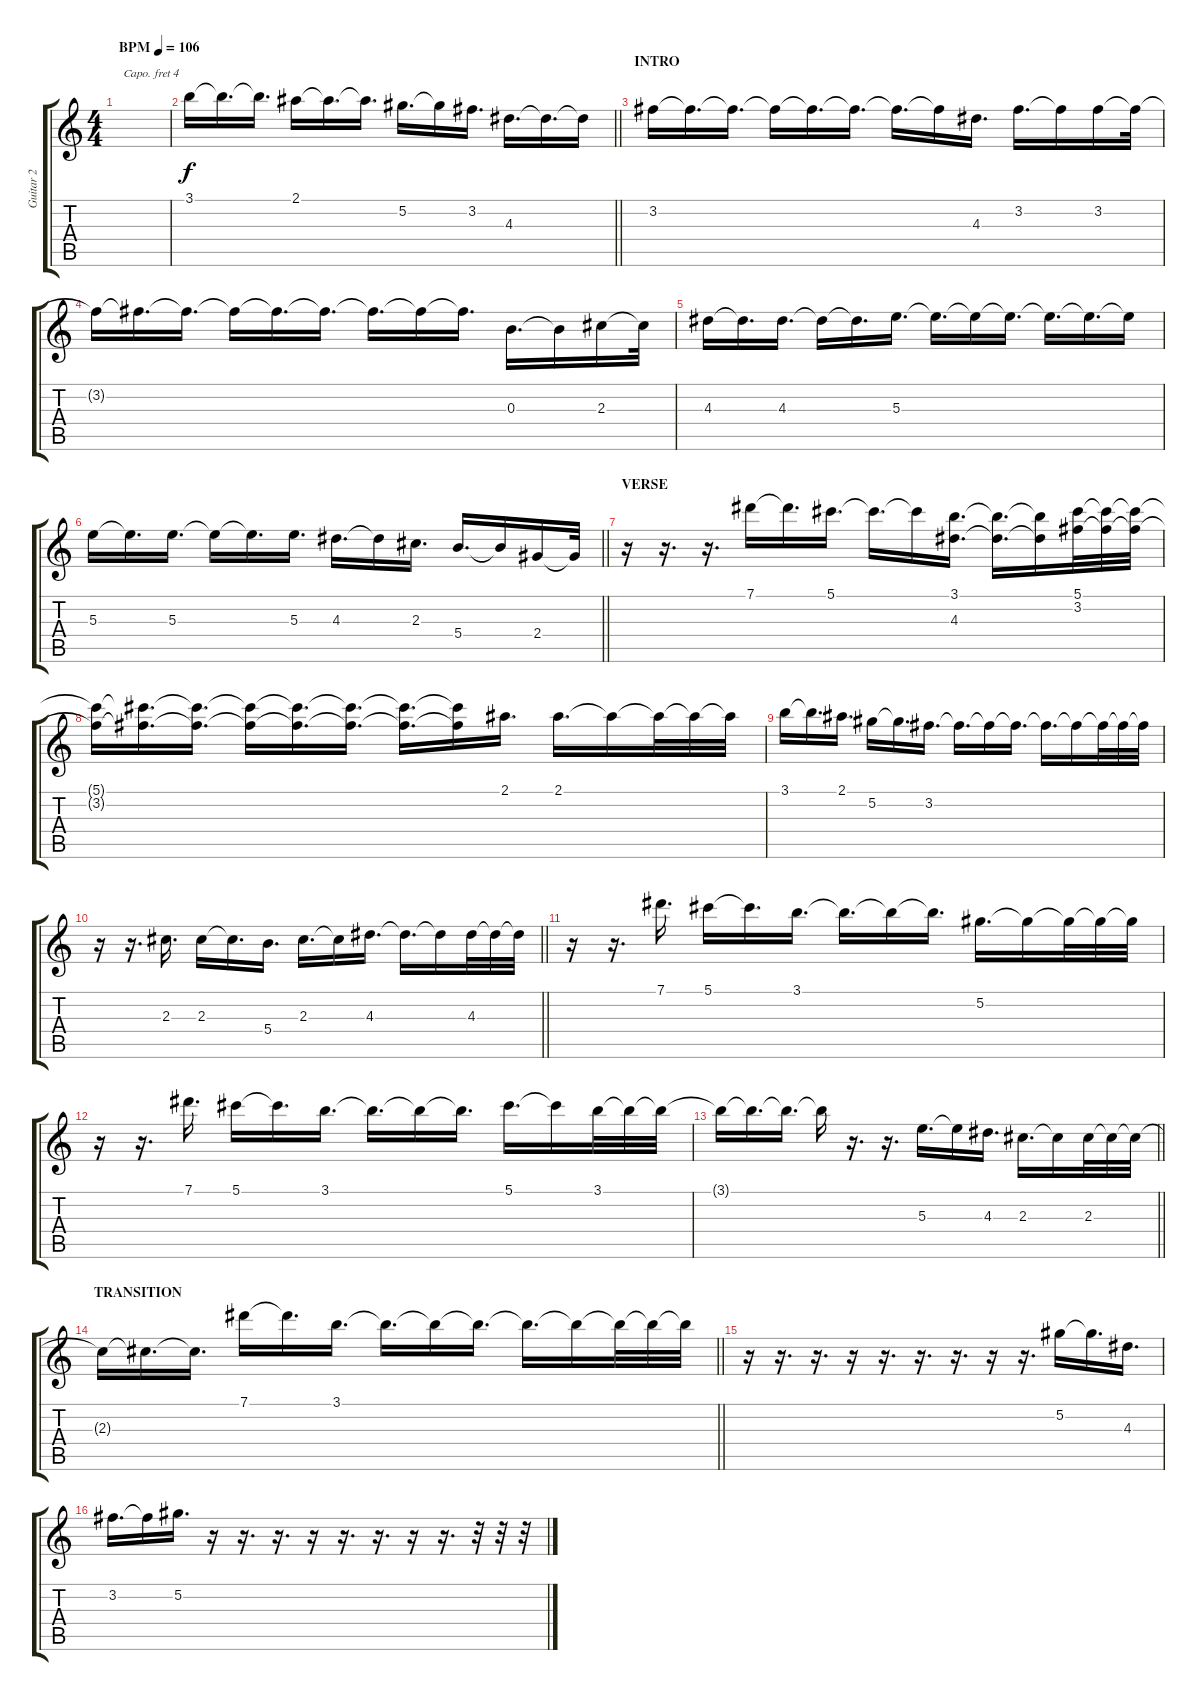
\track ("Guitar 2" "Guitar 2") {instrument acousticguitarnylon}
\staff {score tabs}
\capo 4
\tuning (E4 B3 G3 D3 A2 E2) {hide}
\ts (4 4)
\tempo (106 "BPM")
\clef g2
\ks c
|
\barLineRight lightlight
3.1.16 3.1{t}.16{d} 3.1{t}.16{d} 2.1.16 2.1{t}.16{d} 2.1{t}.16{d} 5.2.16{d} 5.2{t}.16 3.2.16{d} 4.3.16{d} 4.3{t}.16{d} 4.3{t}.16 |
\section ("" "INTRO")
3.2.16 3.2{t}.16{d} 3.2{t}.16{d} 3.2{t}.16 3.2{t}.16{d} 3.2{t}.16{d} 3.2{t}.16{d} 3.2{t}.16 4.3.16{d} 3.2.16{d} 3.2{t}.16 3.2.16 3.2{t}.32 |
3.2{t}.16 3.2{t}.16{d} 3.2{t}.16{d} 3.2{t}.16 3.2{t}.16{d} 3.2{t}.16{d} 3.2{t}.16{d} 3.2{t}.16 3.2{t}.16{d} 0.3.16{d} 0.3{t}.16 2.3.16 2.3{t}.32 |
4.3.16 4.3{t}.16{d} 4.3.16{d} 4.3{t}.16 4.3{t}.16{d} 5.3.16{d} 5.3{t}.16{d} 5.3{t}.16 5.3{t}.16{d} 5.3{t}.16{d} 5.3{t}.16{d} 5.3{t}.16 |
\barLineRight lightlight
5.3.16 5.3{t}.16{d} 5.3.16{d} 5.3{t}.16 5.3{t}.16{d} 5.3.16{d} 4.3.16{d} 4.3{t}.16 2.3.16{d} 5.4.16{d} 5.4{t}.16 2.4.16 2.4{t}.32 |
\section ("" "VERSE")
r.16 r.16{d} r.16{d} 7.1.16 7.1{t}.16{d} 5.1.16{d} 5.1{t}.16{d} 5.1{t}.16 (3.1 4.3).16{d} (3.1{t} 4.3{t}).16{d} (3.1{t} 4.3{t}).16 (5.1 3.2).32 (5.1{t} 3.2{t}).32 (5.1{t} 3.2{t}).32 |
(5.1{t} 3.2{t}).16 (5.1{t} 3.2{t}).16{d} (5.1{t} 3.2{t}).16{d} (5.1{t} 3.2{t}).16 (5.1{t} 3.2{t}).16{d} (5.1{t} 3.2{t}).16{d} (5.1{t} 3.2{t}).16{d} (5.1{t} 3.2{t}).16 2.1.16{d} 2.1.16{d} 2.1{t}.16 2.1{t}.32 2.1{t}.32 2.1{t}.32 |
3.1.16 3.1{t}.16{d} 2.1.16{d} 5.2.16 5.2{t}.16{d} 3.2.16{d} 3.2{t}.16{d} 3.2{t}.16 3.2{t}.16{d} 3.2{t}.16{d} 3.2{t}.16 3.2{t}.32 3.2{t}.32 3.2{t}.32 |
\barLineRight lightlight
r.16 r.16{d} 2.3.16{d} 2.3.16 2.3{t}.16{d} 5.4.16{d} 2.3.16{d} 2.3{t}.16 4.3.16{d} 4.3{t}.16{d} 4.3{t}.16 4.3.32 4.3{t}.32 4.3{t}.32 |
\section ("" "")
r.16 r.16{d} 7.1.16{d} 5.1.16 5.1{t}.16{d} 3.1.16{d} 3.1{t}.16{d} 3.1{t}.16 3.1{t}.16{d} 5.2.16{d} 5.2{t}.16 5.2{t}.32 5.2{t}.32 5.2{t}.32 |
r.16 r.16{d} 7.1.16{d} 5.1.16 5.1{t}.16{d} 3.1.16{d} 3.1{t}.16{d} 3.1{t}.16 3.1{t}.16{d} 5.1.16{d} 5.1{t}.16 3.1.32 3.1{t}.32 3.1{t}.32 |
\barLineRight lightlight
3.1{t}.16 3.1{t}.16{d} 3.1{t}.16{d} 3.1{t}.16 r.16{d} r.16{d} 5.3.16{d} 5.3{t}.16 4.3.16{d} 2.3.16{d} 2.3{t}.16 2.3.32 2.3{t}.32 2.3{t}.32 |
\section ("" "TRANSITION")
\barLineRight lightlight
2.3{t}.16 2.3{t}.16{d} 2.3{t}.16{d} 7.1.16 7.1{t}.16{d} 3.1.16{d} 3.1{t}.16{d} 3.1{t}.16 3.1{t}.16{d} 3.1{t}.16{d} 3.1{t}.16 3.1{t}.32 3.1{t}.32 3.1{t}.32 |
r.16 r.16{d} r.16{d} r.16 r.16{d} r.16{d} r.16{d} r.16 r.16{d} 5.2.16 5.2{t}.16{d} 4.3.16{d} |
3.2.16{d} 3.2{t}.16 5.2.16{d} r.16 r.16{d} r.16{d} r.16 r.16{d} r.16{d} r.16 r.16{d} r.32 r.32 r.32
